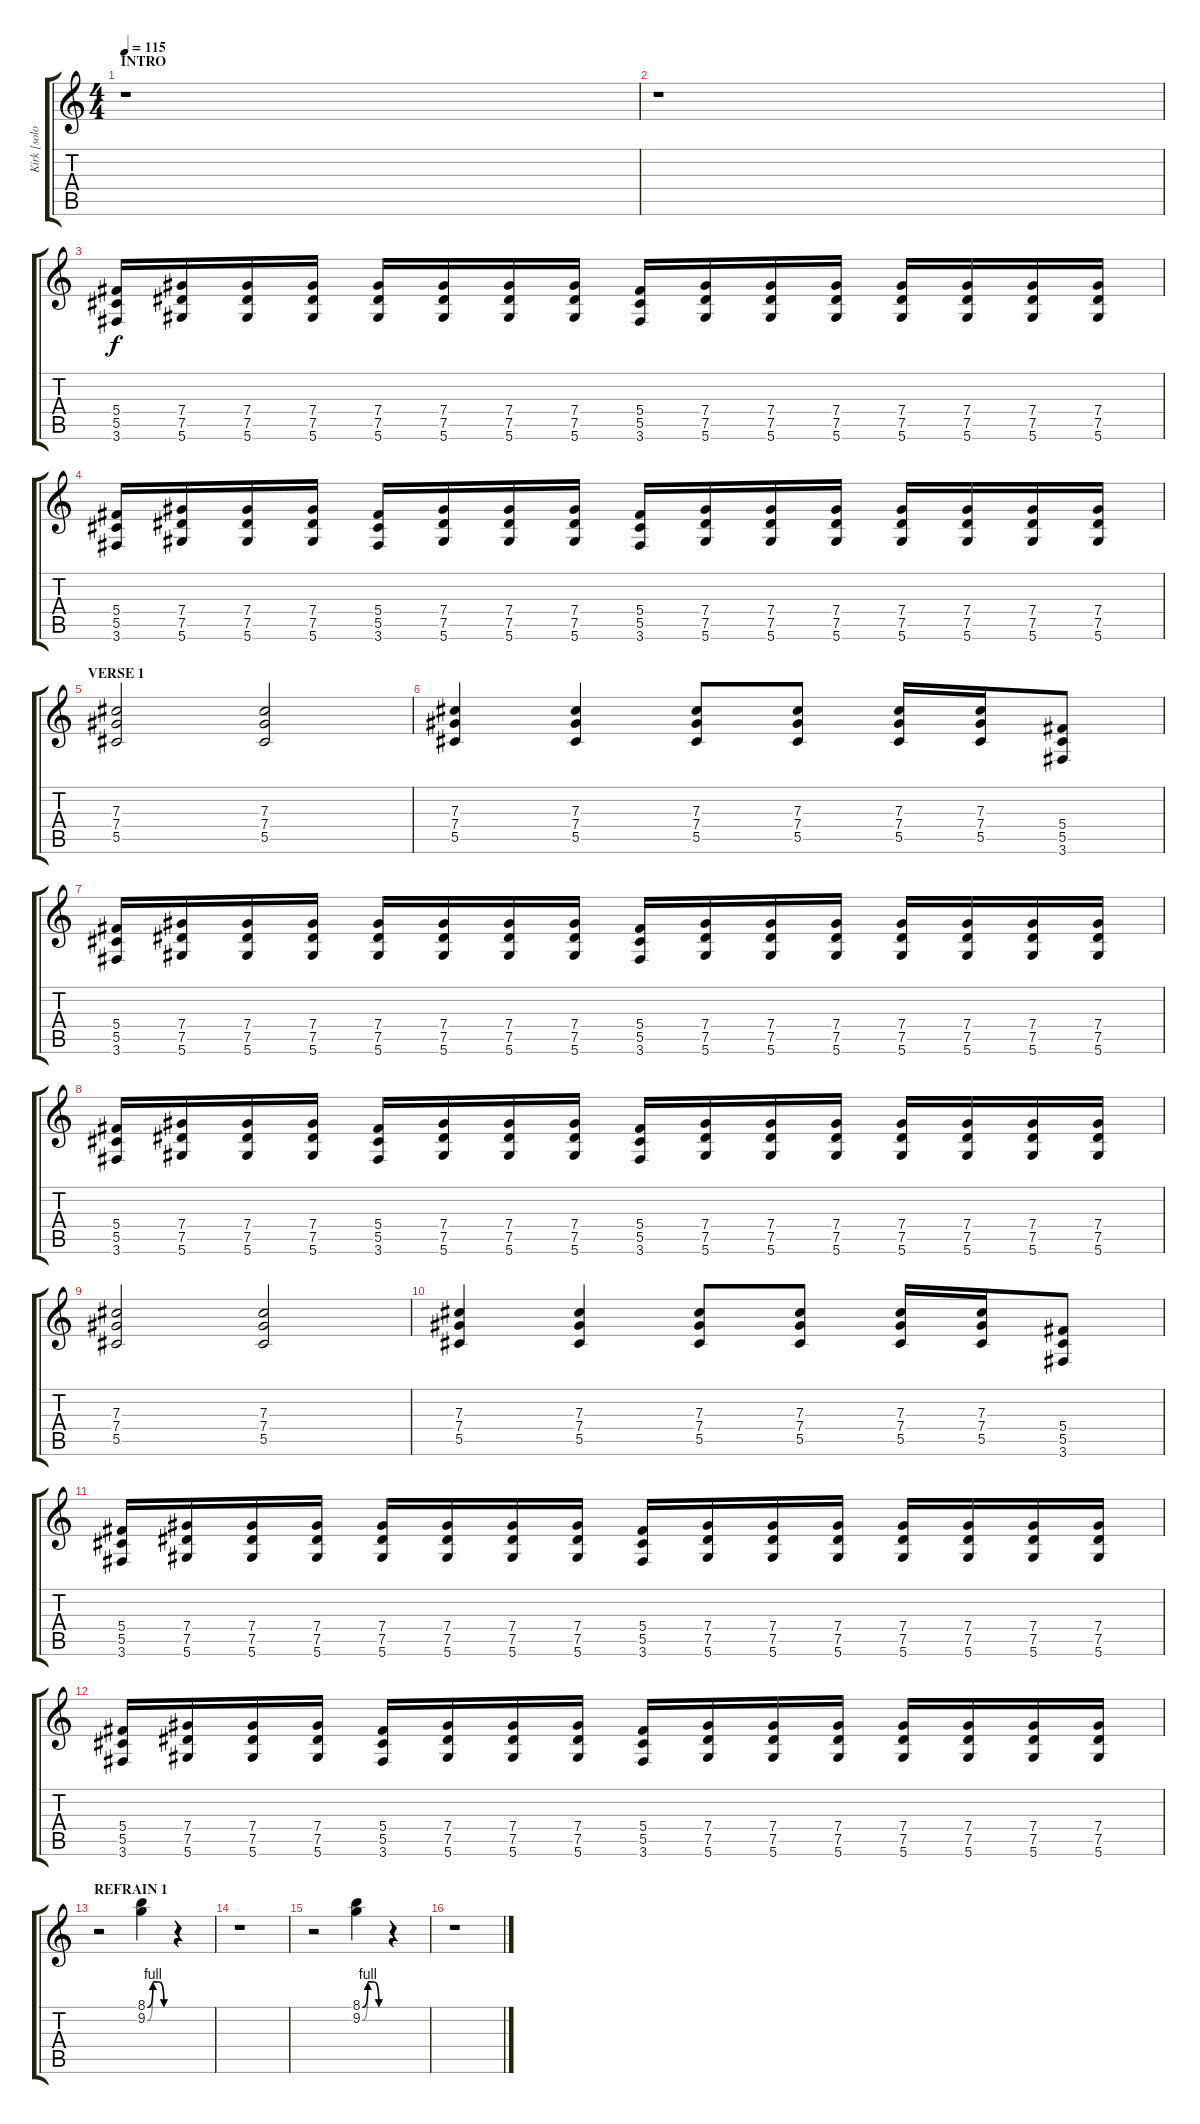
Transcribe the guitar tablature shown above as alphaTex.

\track ("Kirk [solo guitar]" "Kirk [solo") {instrument overdrivenguitar}
\staff {score tabs}
\tuning (Eb4 Bb3 Gb3 Db3 Ab2 Eb2) {hide}
\ts (4 4)
\section ("" "INTRO")
\tempo 115
\clef g2
\ks c
r.1{dy f instrument overdrivenguitar} |
r.1 |
(5.4 5.5 3.6).16 (7.4 7.5 5.6).16 (7.4 7.5 5.6).16 (7.4 7.5 5.6).16 (7.4 7.5 5.6).16 (7.4 7.5 5.6).16 (7.4 7.5 5.6).16 (7.4 7.5 5.6).16 (5.4 5.5 3.6).16 (7.4 7.5 5.6).16 (7.4 7.5 5.6).16 (7.4 7.5 5.6).16 (7.4 7.5 5.6).16 (7.4 7.5 5.6).16 (7.4 7.5 5.6).16 (7.4 7.5 5.6).16 |
(5.4 5.5 3.6).16 (7.4 7.5 5.6).16 (7.4 7.5 5.6).16 (7.4 7.5 5.6).16 (5.4 5.5 3.6).16 (7.4 7.5 5.6).16 (7.4 7.5 5.6).16 (7.4 7.5 5.6).16 (5.4 5.5 3.6).16 (7.4 7.5 5.6).16 (7.4 7.5 5.6).16 (7.4 7.5 5.6).16 (7.4 7.5 5.6).16 (7.4 7.5 5.6).16 (7.4 7.5 5.6).16 (7.4 7.5 5.6).16 |
\section ("" "VERSE 1")
(7.3 7.4 5.5).2 (7.3 7.4 5.5).2 |
(7.3 7.4 5.5).4 (7.3 7.4 5.5).4 (7.3 7.4 5.5).8 (7.3 7.4 5.5).8 (7.3 7.4 5.5).16 (7.3 7.4 5.5).16 (5.4 5.5 3.6).8 |
(5.4 5.5 3.6).16 (7.4 7.5 5.6).16 (7.4 7.5 5.6).16 (7.4 7.5 5.6).16 (7.4 7.5 5.6).16 (7.4 7.5 5.6).16 (7.4 7.5 5.6).16 (7.4 7.5 5.6).16 (5.4 5.5 3.6).16 (7.4 7.5 5.6).16 (7.4 7.5 5.6).16 (7.4 7.5 5.6).16 (7.4 7.5 5.6).16 (7.4 7.5 5.6).16 (7.4 7.5 5.6).16 (7.4 7.5 5.6).16 |
(5.4 5.5 3.6).16 (7.4 7.5 5.6).16 (7.4 7.5 5.6).16 (7.4 7.5 5.6).16 (5.4 5.5 3.6).16 (7.4 7.5 5.6).16 (7.4 7.5 5.6).16 (7.4 7.5 5.6).16 (5.4 5.5 3.6).16 (7.4 7.5 5.6).16 (7.4 7.5 5.6).16 (7.4 7.5 5.6).16 (7.4 7.5 5.6).16 (7.4 7.5 5.6).16 (7.4 7.5 5.6).16 (7.4 7.5 5.6).16 |
(7.3 7.4 5.5).2 (7.3 7.4 5.5).2 |
(7.3 7.4 5.5).4 (7.3 7.4 5.5).4 (7.3 7.4 5.5).8 (7.3 7.4 5.5).8 (7.3 7.4 5.5).16 (7.3 7.4 5.5).16 (5.4 5.5 3.6).8 |
(5.4 5.5 3.6).16 (7.4 7.5 5.6).16 (7.4 7.5 5.6).16 (7.4 7.5 5.6).16 (7.4 7.5 5.6).16 (7.4 7.5 5.6).16 (7.4 7.5 5.6).16 (7.4 7.5 5.6).16 (5.4 5.5 3.6).16 (7.4 7.5 5.6).16 (7.4 7.5 5.6).16 (7.4 7.5 5.6).16 (7.4 7.5 5.6).16 (7.4 7.5 5.6).16 (7.4 7.5 5.6).16 (7.4 7.5 5.6).16 |
(5.4 5.5 3.6).16 (7.4 7.5 5.6).16 (7.4 7.5 5.6).16 (7.4 7.5 5.6).16 (5.4 5.5 3.6).16 (7.4 7.5 5.6).16 (7.4 7.5 5.6).16 (7.4 7.5 5.6).16 (5.4 5.5 3.6).16 (7.4 7.5 5.6).16 (7.4 7.5 5.6).16 (7.4 7.5 5.6).16 (7.4 7.5 5.6).16 (7.4 7.5 5.6).16 (7.4 7.5 5.6).16 (7.4 7.5 5.6).16 |
\section ("" "REFRAIN 1")
r.2 (8.1{be (custom 0 0 15 4 30 4 45 0 60 0)} 9.2{be (custom 0 0 15 4 30 4 45 0 60 0)}).4 r.4 |
r.1 |
r.2 (8.1{be (custom 0 0 15 4 30 4 45 0 60 0)} 9.2{be (custom 0 0 15 4 30 4 45 0 60 0)}).4 r.4 |
r.1
